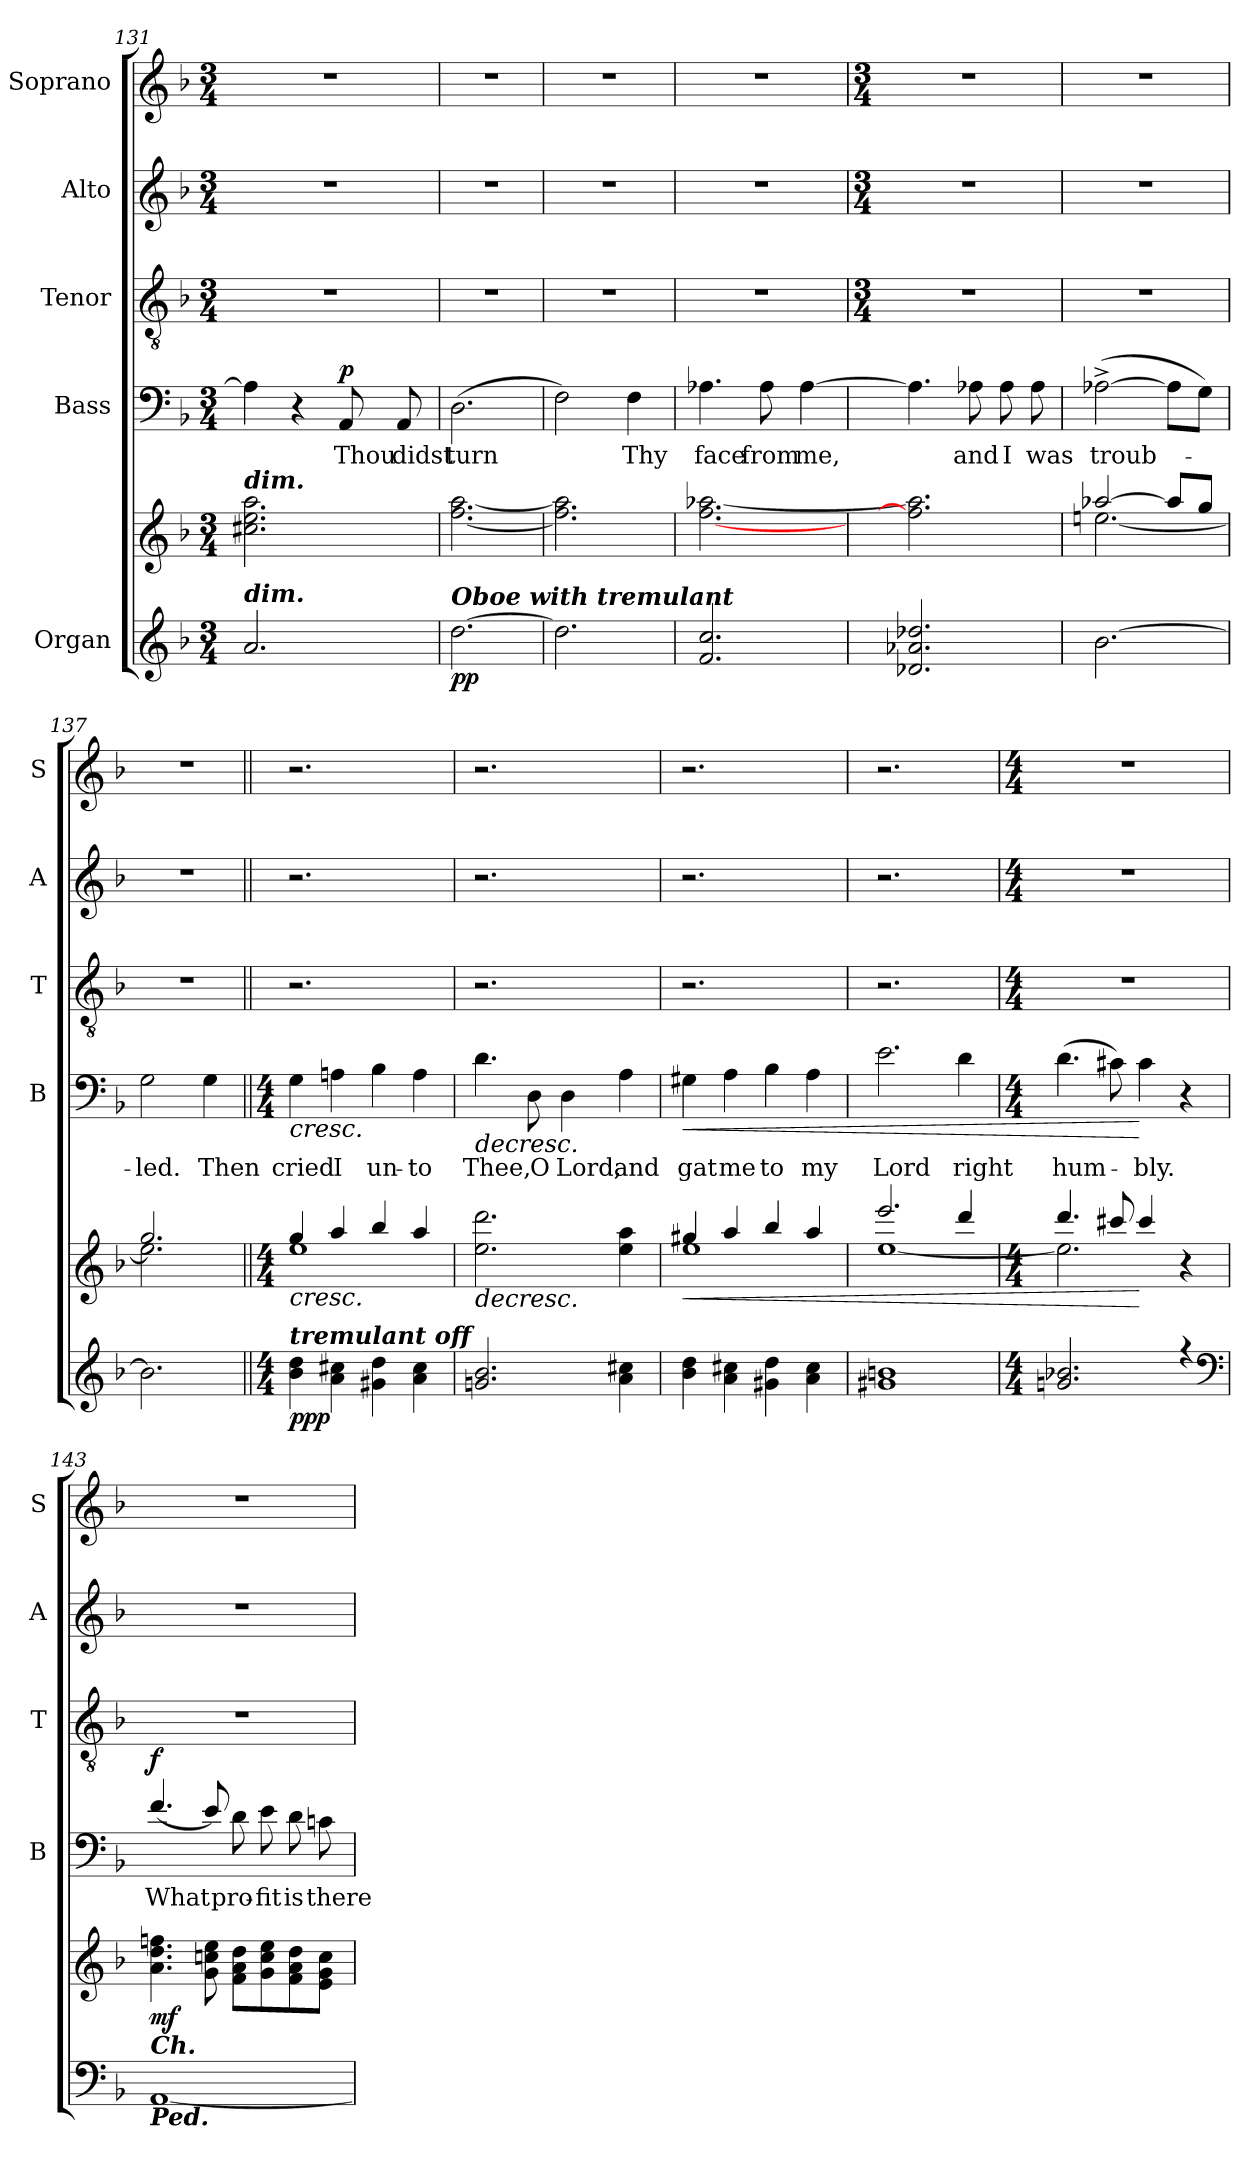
**kern	**kern	**dynam	**kern	**text	**dynam	**kern	**kern	**kern
*part5	*part5	*part5	*part4	*part4	*part4	*part3	*part2	*part1
*staff6	*staff5	*staff5/6	*staff4	*staff4	*staff4	*staff3	*staff2	*staff1
*I"Organ	*	*	*I"Bass	*	*	*I"Tenor	*I"Alto	*I"Soprano
*	*	*	*I'B	*	*	*I'T	*I'A	*I'S
*clefG2	*clefG2	*	*clefF4	*	*	*clefGv2	*clefG2	*clefG2
*k[b-]	*k[b-]	*	*k[b-]	*	*	*k[b-]	*k[b-]	*k[b-]
*F:	*F:	*	*F:	*	*	*F:	*F:	*F:
*M3/4	*M3/4	*	*M3/4	*	*	*M3/4	*M3/4	*M3/4
=131	=131	=131	=131	=131	=131	=131	=131	=131
*	*^	*	*	*	*	*	*	*
!	!LO:TX:a:Bi:t=dim.	!	!	!	!	!	!	!	!
!LO:TX:a:Bi:t=dim.	!	!	!	!	!	!	!	!	!
2.a	2.ryy	2.cc#X\ 2.ee\ 2.aa\	.	4A]	.	.	2.r	2.r	2.r
.	.	.	.	4r	.	.	.	.	.
!	!	!	!	!	!LO:LY:b	!LO:DY:b	!	!	!
.	.	.	.	8AA	Thou	p	.	.	.
!	!	!	!	!	!LO:LY:b	!	!	!	!
.	.	.	.	8AA	didst	.	.	.	.
=132	=132	=132	=132	=132	=132	=132	=132	=132	=132
!LO:TX:a:Bi:t=Oboe with tremulant	!	!	!	!	!	!	!	!	!
!	!	!	!LO:DY:b=2	!	!LO:LY:b	!	!	!	!
!	!	!	!LO:DY:n=1:b	!	!	!	!	!	!
[2.dd	2.ryy	[2.ff\ [2.aa\	p p	(>2.D	turn	.	2.r	2.r	2.r
=133	=133	=133	=133	=133	=133	=133	=133	=133	=133
2.dd]	2.ryy	2.ff\] 2.aa\]	.	2F)	.	.	2.r	2.r	2.r
!	!	!	!	!	!LO:LY:b	!	!	!	!
.	.	.	.	4F	Thy	.	.	.	.
=134	=134	=134	=134	=134	=134	=134	=134	=134	=134
!	!	!	!	!	!LO:LY:b	!	!	!	!
2.f 2.cc	2.ryy	[2.ff\ [2.aa-X\	.	4.A-X	face	.	2.r	2.r	2.r
!	!	!	!	!	!LO:LY:b	!	!	!	!
.	.	.	.	8A-	from	.	.	.	.
!	!	!	!	!	!LO:LY:b	!	!	!	!
.	.	.	.	[4A-	me,	.	.	.	.
!!LO:LB:g=z
=135	=135	=135	=135	=135	=135	=135	=135	=135	=135
*	*	*	*	*	*	*	*M3/4	*M3/4	*M3/4
2.d-X 2.a-X 2.dd-X	2ryy	2.ff-\] 2.aa-\]	.	4.A-]	.	.	2.r	2.r	2.r
!	!	!	!	!	!LO:LY:b	!	!	!	!
.	.	.	.	8A-	and	.	.	.	.
!	!	!	!	!	!LO:LY:b	!	!	!	!
.	8ryy	.	.	8A-	I	.	.	.	.
!	!	!	!	!	!LO:LY:b	!	!	!	!
.	8ryy	.	.	8A-	was	.	.	.	.
=136	=136	=136	=136	=136	=136	=136	=136	=136	=136
!	!	!	!	!	!LO:LY:b	!	!	!	!
[2.b-	[2aa-X/	[2.een\	.	(>[2A-X^	troub-	.	2.r	2.r	2.r
.	8aa-/L]	.	.	8A-L]	.	.	.	.	.
.	8gg/J	.	.	8GJ)	.	.	.	.	.
=137	=137	=137	=137	=137	=137	=137	=137	=137	=137
!	!	!	!	!	!LO:LY:b	!	!	!	!
2.b-]	2.gg/	2.ee\]	.	2G	led.	.	2.r	2.r	2.r
!	!	!	!	!	!LO:LY:b	!	!	!	!
.	.	.	.	4G	Then	.	.	.	.
=138||	=138||	=138||	=138||	=138||	=138||	=138||	=138||	=138||	=138||
*M4/4	*M4/4	*	*	*M4/4	*	*	*	*	*
!LO:TX:a:Bi:t=tremulant off	!	!	!	!	!	!	!	!	!
!	!	!	!LO:HP:b	!	!LO:LY:b	!LO:HP:b	!	!	!
!	!	!	!LO:DY:n=1:b=2	!	!	!	!	!	!
!	!	!	!LO:DY:n=2:b	!	!	!	!	!	!
!	!	!	!LO:DY:n=3:b	!	!	!	!	!	!
4b- 4dd	4gg/	1ee\	< p p p	4G	cried	<	2.r	2.r	2.r
!	!	!	!	!	!LO:LY:b	!	!	!	!
4a 4cc#X	4aa/	.	.	4An	I	.	.	.	.
!	!	!	!	!	!LO:LY:b	!	!	!	!
4g#X 4dd	4bb-/	.	.	4B-	un-	.	.	.	.
!	!	!	!	!	!LO:LY:b	!	!	!	!
4a 4cc#	4aa/	.	.	4A	-to	.	4ryy	4ryy	4ryy
=139	=139	=139	=139	=139	=139	=139	=139	=139	=139
!	!	!	!LO:HP:b	!	!LO:LY:b	!LO:HP:b	!	!	!
2.gn 2.b-	1ryy	2.ee\ 2.ddd\	>	4.d	Thee,	>	2.r	2.r	2.r
!	!	!	!	!	!LO:LY:b	!	!	!	!
.	.	.	.	8D	O	.	.	.	.
!	!	!	!	!	!LO:LY:b	!	!	!	!
.	.	.	.	4D	Lord,	[	.	.	.
!	!	!	!	!	!LO:LY:b	!	!	!	!
4a 4cc#X	.	4ee\ 4aa\	.	4A	and	.	4ryy	4ryy	4ryy
*	*v	*v	*	*	*	*	*	*	*
.	.	[	.	.	.	.	.	.
=140	=140	=140	=140	=140	=140	=140	=140	=140
!	!	!LO:HP:b	!	!LO:LY:b	!LO:HP:b	!	!	!
*	*^	*	*	*	*	*	*	*
4b- 4dd	4gg#X/	1ee\	<	4G#X	gat	<	2.r	2.r	2.r
!	!	!	!	!	!LO:LY:b	!	!	!	!
4a 4cc#X	4aa/	.	.	4A	me	.	.	.	.
!	!	!	!	!	!LO:LY:b	!	!	!	!
4g#X 4dd	4bb-/	.	.	4B-	to	.	.	.	.
!	!	!	!	!	!LO:LY:b	!	!	!	!
4a 4cc#	4aa/	.	]	4A	my	]	4ryy	4ryy	4ryy
=141	=141	=141	=141	=141	=141	=141	=141	=141	=141
!	!	!	!	!	!LO:LY:b	!	!	!	!
1g#X 1bn	2.eee/	[1ee\	.	2.e	Lord	.	2.r	2.r	2.r
!	!	!	!	!	!LO:LY:b	!	!	!	!
.	4ddd/	.	.	4d	right	.	4ryy	4ryy	4ryy
!!LO:LB:g=z
=142	=142	=142	=142	=142	=142	=142	=142	=142	=142
*M4/4	*M4/4	*	*	*M4/4	*	*	*M4/4	*M4/4	*M4/4
*^	*	*	*	*	*	*	*	*	*
!	!	!	!	!	!	!LO:LY:b	!	!	!	!
2.gn 2.b-X	1ryy	4.ddd/	2.ee\]	.	(>4.d	hum-	.	1r	1r	1r
.	.	8ccc#X/	.	.	8c#X)	.	.	.	.	.
!	!	!	!	!	!	!LO:LY:b	!	!	!	!
.	.	4ccc#/	.	[	4c#	bly.	[	.	.	.
4r	.	4r	4ryy	.	4r	.	.	.	.	.
*clefF4	*	*	*	*	*	*	*	*	*	*
=143	=143	=143	=143	=143	=143	=143	=143	=143	=143	=143
!LO:TX:b:Bi:t=Ped.	!	!	!	!	!	!	!	!	!	!
!LO:TX:a:Bi:t=Ch.	!	!	!	!	!	!	!	!	!	!
!	!	!	!	!LO:DY:b	!	!LO:LY:b	!LO:DY:b	!	!	!
1ryy	[1AA\	1ryy	4.a\ 4.dd\ 4.ffn\	mf	(<4.f/	What	f	1r	1r	1r
.	.	.	8g\ 8ccn\ 8ee\	.	8e/)	.	.	.	.	.
!	!	!	!	!	!	!LO:LY:b	!	!	!	!
.	.	.	8f\ 8a\ 8dd\L	.	8d	pro-	.	.	.	.
!	!	!	!	!	!	!LO:LY:b	!	!	!	!
.	.	.	8g\ 8cc\ 8ee\	.	8e	-fit	.	.	.	.
!	!	!	!	!	!	!LO:LY:b	!	!	!	!
.	.	.	8f\ 8a\ 8dd\	.	8d	is	.	.	.	.
!	!	!	!	!	!	!LO:LY:b	!	!	!	!
.	.	.	8e\ 8g\ 8cc\J	.	8cn	there	.	.	.	.
*v	*v	*	*	*	*	*	*	*	*	*
*	*v	*v	*	*	*	*	*	*	*
=	=	=	=	=	=	=	=	=
*-	*-	*-	*-	*-	*-	*-	*-	*-
